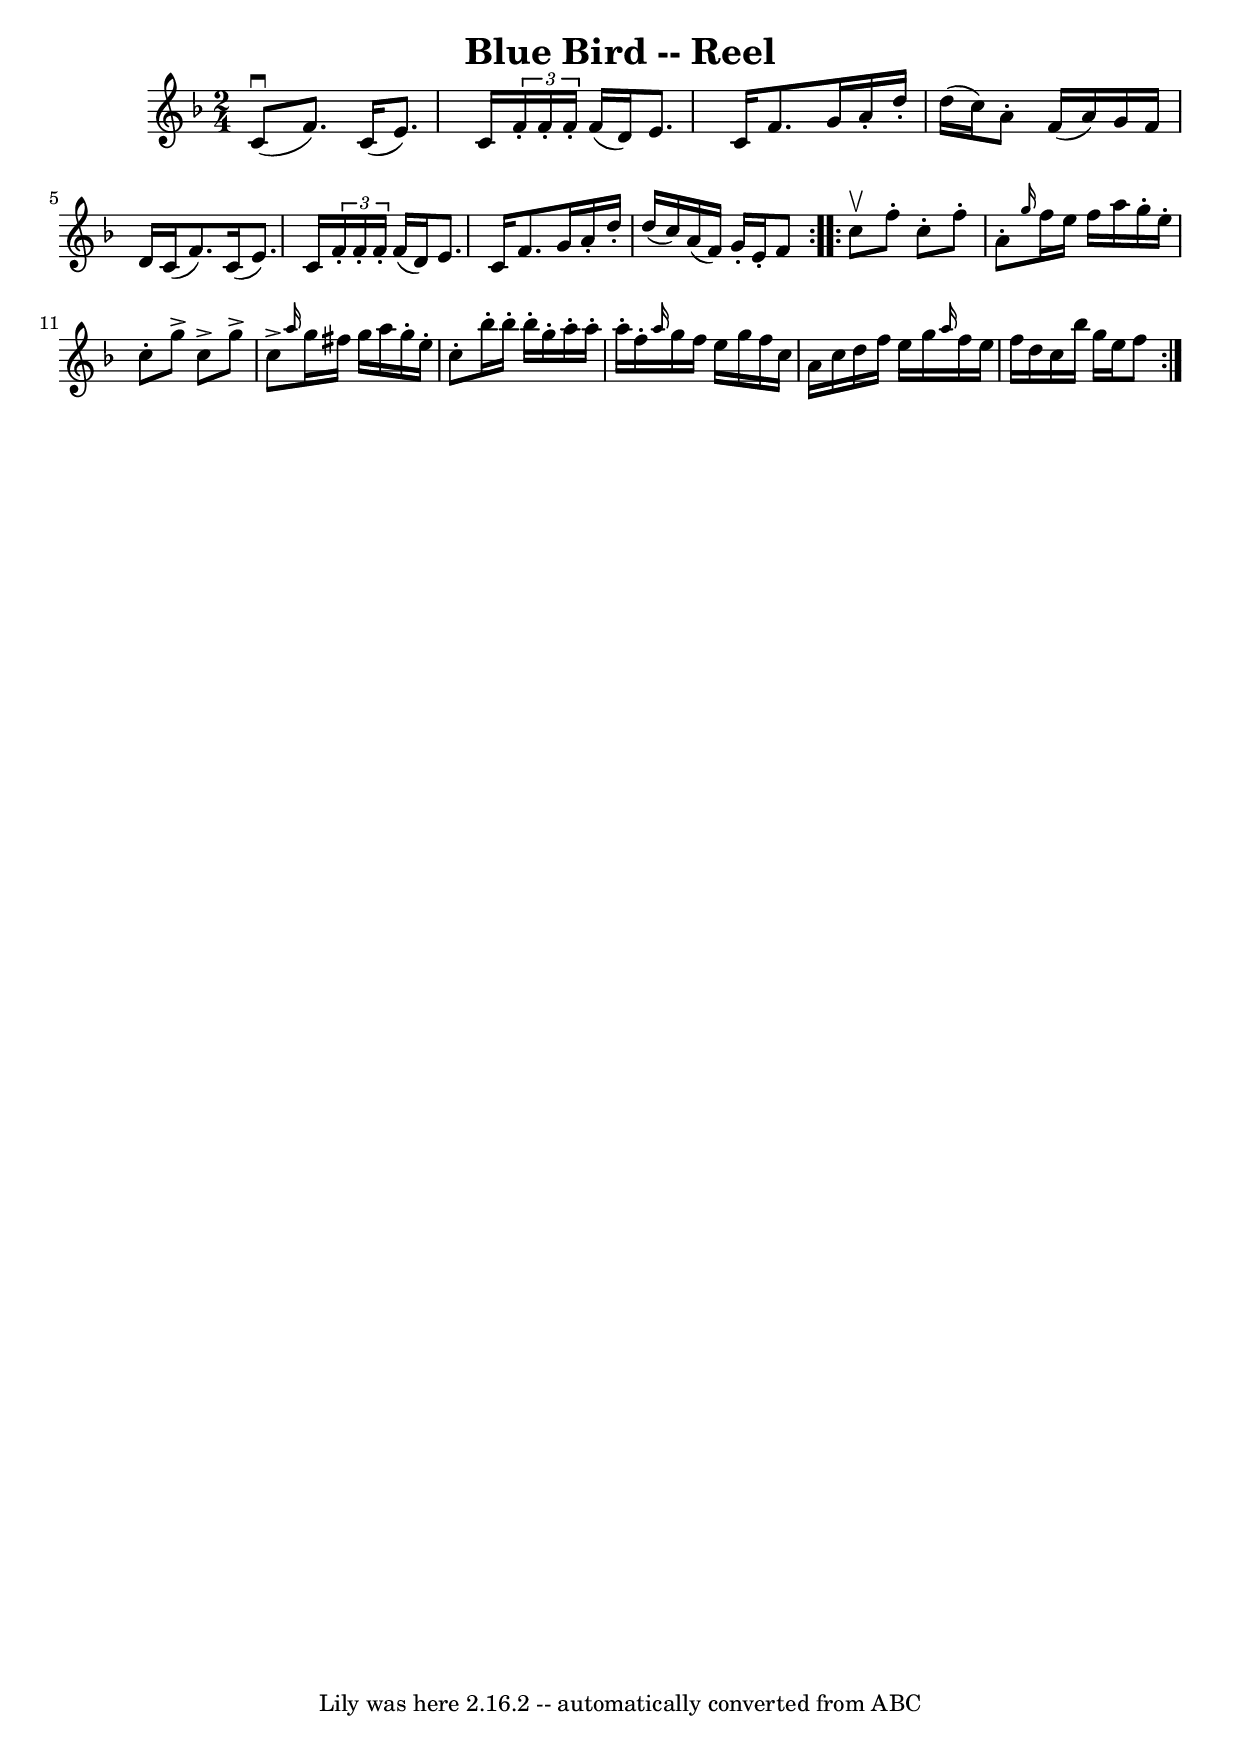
\version "2.7.40"
\include "Mammoth.ily"
\header {
	%% book = "Ryan's Mammoth Collection"
	crossRefNumber = "1"
	footnotes = "\\\\178\\\\The book has the triplets written as demisemiquavers."
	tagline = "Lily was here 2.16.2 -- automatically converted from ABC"
	title = "Blue Bird -- Reel"
}
voicedefault =  {


\repeat volta 2 {
\time 2/4 \key f \major c'8^\downbow(|
 f'8.) c'16 (e'8.  
-) c'16    |
   \times 2/3 { f'16 -. f'16 -. f'16 -. } f'16 (
d'16) e'8. c'16    |
 f'8. g'16 a'16 -. d''16 -.   
d''16 (c''16)   |
 a'8 -. f'16 (a'16) g'16 f'16    
d'16 c'16 (|
 f'8.) c'16 (e'8.) c'16    |
   
\times 2/3 { f'16 -. f'16 -. f'16 -. } f'16 (d'16) e'8. c'16 
   |
 f'8. g'16 a'16 -. d''16 -. d''16 (c''16)   
|
 a'16 (f'16) g'16 -. e'16 -. f'8    } \repeat volta 2 {   
 c''8^\upbow |
 f''8 -. c''8 -. f''8 -. a'8 -.   |
 
\grace { g''16  } f''16 e''16 f''16 a''16 g''16 -. e''16 -.  
 c''8 -.   |
 g''8^\accent c''8^\accent g''8^\accent c''8 
^\accent   |
 \grace { a''16  } g''16 fis''16 g''16 a''16   
 g''16 -. e''16 -. c''8 -.   |
 bes''16 -. bes''16 -. bes''16 
-. g''16 -. a''16 -. a''16 -. a''16 -. f''16 -.   |
 \grace {   
 a''16  } g''16 f''16 e''16 g''16 f''16 c''16 a'16 c''16 
   |
 d''16 f''16 e''16 g''16  \grace { a''16  } f''16    
e''16 f''16 d''16    |
 c''16 bes''16 g''16 e''16    
f''8    }   
}

\score{
    <<

	\context Staff="default"
	{
	    \voicedefault 
	}

    >>
	\layout {
	}
	\midi {}
}
